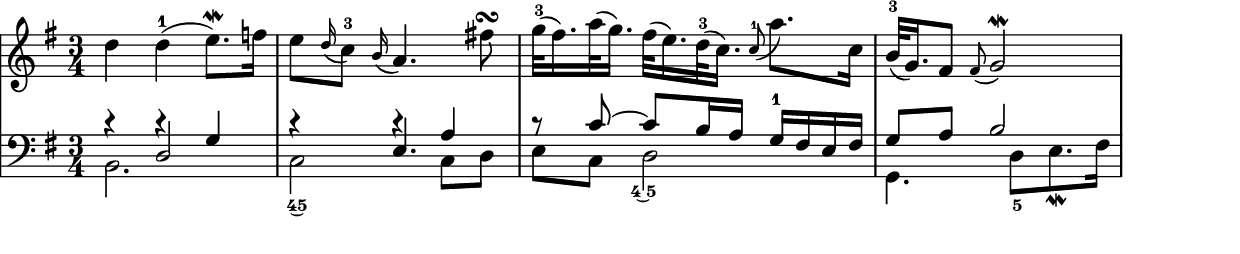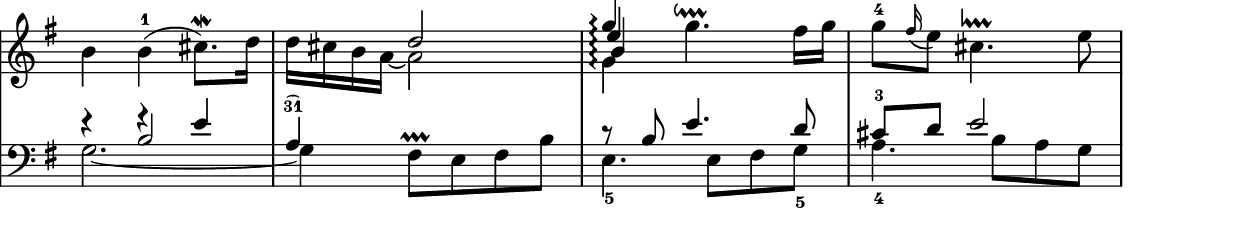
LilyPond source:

%%%%%%%%%%%%%%%%%%%%%%%%%%%%%%%%%%%%
%%% BACH		      	 %%%
%%% Goldberg Variations, BWV 988 %%%
%%%%%%%%%%%%%%%%%%%%%%%%%%%%%%%%%%%%

\include "lilypond-book-preamble.ly"

#(define-markup-command (fingerTieUp layout props f1 f2)
                          (string? string?)
    (interpret-markup layout props
      #{
         \markup {
           \override #'(baseline-skip . 1.5)
           \center-column {
             \rotate #180 \fontsize #1.25 \musicglyph #"ties.lyric.default"
             \line { \concat { #f1 \hspace #0.15 #f2 } }
           }
         }
      #}))

#(define-markup-command (fingerTieDown layout props f1 f2)
                          (string? string?)
    (interpret-markup layout props
      #{
         \markup {
           \override #'(baseline-skip . -1.5)
           \center-column {
             \line { \concat { #f1 \hspace #0.15 #f2 } }
             \fontsize #1.25 \musicglyph #"ties.lyric.default"
           }
         }
      #}))

RH-A = \relative c'' {
  \set Score.currentBarNumber = #5
  \bar ""
  d4 d(-1 e8.)\mordent f16 |
  e8 \appoggiatura { d16 } c8-3 \appoggiatura { b16 } a4. fis'!8\turn |
  g32(-3 fis16.) a32( g16.) fis32( e16.) d32(-3 c16.)
  \appoggiatura { c8-1 } a'8. c,16 |
  b32(-3 g16.) fis8 \appoggiatura { fis } g2\mordent |
  b4 b(-1 cis8.)\mordent d16 |
  \voiceOne
  s4 d2 |
  \set Staff.connectArpeggios = ##t
  g4\arpeggio
  \oneVoice
  4.\downprall fis16 g |
  g8-4 \appoggiatura { fis16 } e8 cis4.\lineprall e8 |
}

RH-B = \relative c'' {
  \voiceTwo
  s2.*5 |
  d16 cis b a~ 2 |
  g4\arpeggio
}

RH-C = \relative c'' {
  \voiceThree
  s2.*6 |
  \override NoteColumn.force-hshift = #0.6
  b4
}

RH-D = \relative c'' {
  \voiceFour
  s2.*6 |
  \stemUp
  \override NoteColumn.force-hshift = #0.3
  e4
}

LH-A = \relative c' {
  \clef bass
  \voiceOne
  \override Rest.staff-position = #6
  r4 r g |
  r r a |
  r8 c~ c b16 a g-1 fis e fis |
  g8 a b2 |
  \tweak staff-position #8 r4
  \tweak staff-position #9 r e  |
  a,\finger \markup \fingerTieUp "3" "1" s2 |
  r8 b e4. d8 |
  cis-3 d e2 |
}

LH-B = \relative c {
  \voiceTwo
  b2. |
  c2\finger \markup \fingerTieDown "4" "5"

  c8 d |
  e c d2-\tweak extra-offset #'(-0.65 . 1) \finger \markup \fingerTieDown "4 " "5" |
  g,4. d'8[-5 e8.\mordent fis16] |
  g2.~ |
  4 fis8^\prallprall e fis b |
  e,4.-5 e8 fis g-5 |
  a4.-4 b8 a g |
}

LH-C = \relative c {
  \voiceThree
  s4 d2 |
  s4 e4. s8 |
  s2.*2 |
  s4 b'2 |
}

global = {
  \time 3/4
  \key g\major
  s2.*4 \break
}

\score {

\new PianoStaff
  <<
    \new Staff \with {
      \consists "Span_arpeggio_engraver"
    }
    <<
      \global
      \new Voice { \RH-A }
      \new Voice { \RH-B }
      \new Voice { \RH-C }
      \new Voice { \RH-D }
    >>
    \new Staff
    <<
      \global
      \new Voice { \LH-A }
      \new Voice { \LH-B }
      \new Voice { \LH-C }
    >>
  >>

  \layout {
    indent = 0
    \context {
      \Staff
      \remove "Dot_column_engraver"
      \offset positions #'(-0.5 . 0.5) PianoStaff.Arpeggio
    }
    \context {
      \Voice
      \consists "Dot_column_engraver"
    }
  }
}
